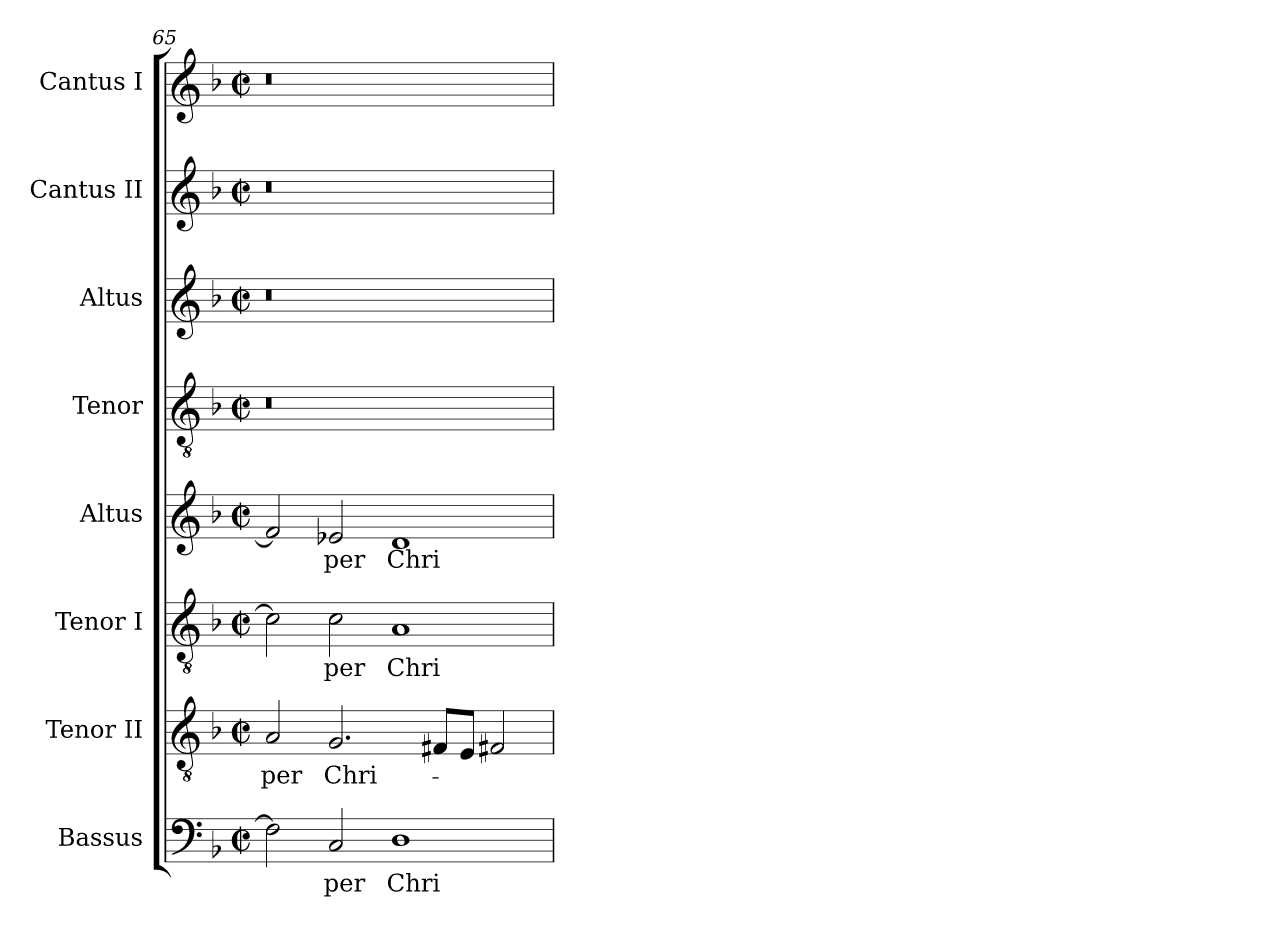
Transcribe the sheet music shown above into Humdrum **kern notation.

**kern	**text	**kern	**text	**kern	**text	**kern	**text	**kern	**kern	**kern	**kern
*part8	*part8	*part7	*part7	*part6	*part6	*part5	*part5	*part4	*part3	*part2	*part1
*staff8	*staff8	*staff7	*staff7	*staff6	*staff6	*staff5	*staff5	*staff4	*staff3	*staff2	*staff1
*I"Bassus	*	*I"Tenor II	*	*I"Tenor I	*	*I"Altus	*	*I"Tenor	*I"Altus	*I"Cantus II	*I"Cantus I
*clefF4	*	*clefGv2	*	*clefGv2	*	*clefG2	*	*clefGv2	*clefG2	*clefG2	*clefG2
*k[b-]	*	*k[b-]	*	*k[b-]	*	*k[b-]	*	*k[b-]	*k[b-]	*k[b-]	*k[b-]
*F:	*	*F:	*	*F:	*	*F:	*	*F:	*F:	*F:	*F:
*M2/2	*	*M2/2	*	*M2/2	*	*M2/2	*	*M2/2	*M2/2	*M2/2	*M2/2
*met(c|)	*	*met(c|)	*	*met(c|)	*	*met(c|)	*	*met(c|)	*met(c|)	*met(c|)	*met(c|)
=65	=65	=65	=65	=65	=65	=65	=65	=65	=65	=65	=65
!	!	!	!LO:LY:b:cj	!	!	!	!	!	!	!	!
2F\]	.	2A/	-per	2c\]	.	2f/]	.	0r	0r	0r	0r
!	!LO:LY:b:cj	!	!LO:LY:b	!	!LO:LY:b:cj	!	!LO:LY:b:cj	!	!	!	!
2C/	-per	2.G/	Chri-	2c\	-per	2e-X/	per	.	.	.	.
!	!LO:LY:b:cj	!	!	!	!LO:LY:b	!	!LO:LY:b:cj	!	!	!	!
1D	Chri-	.	.	1A	Chri-	1d	Chri	.	.	.	.
.	.	8F#/L	.	.	.	.	.	.	.	.	.
.	.	8E/J	.	.	.	.	.	.	.	.	.
.	.	2F#X/	.	.	.	.	.	.	.	.	.
=	=	=	=	=	=	=	=	=	=	=	=
*-	*-	*-	*-	*-	*-	*-	*-	*-	*-	*-	*-
